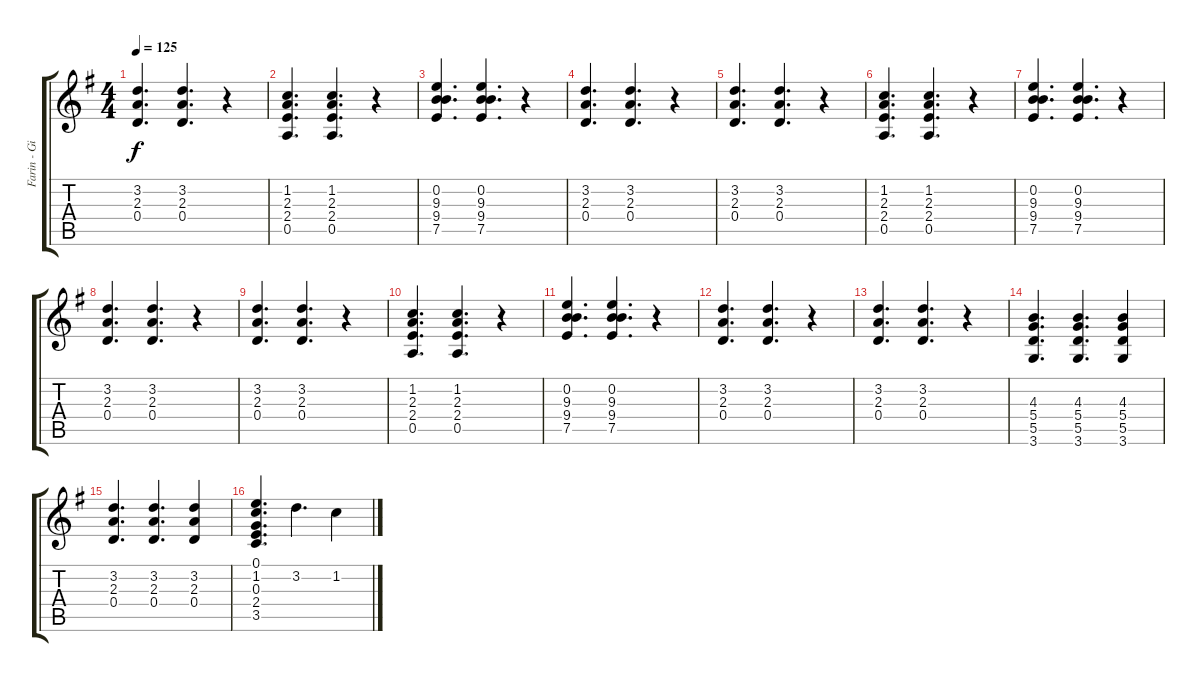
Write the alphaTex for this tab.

\track ("Farin - Gitarre 3 (Clean)" "Farin - Gi") {instrument electricguitarclean}
\staff {score tabs}
\tuning (E4 B3 G3 D3 A2 E2) {hide}
\ts (4 4)
\tempo 125
\clef g2
\ks g
(3.2 2.3 0.4).4{d dy f} (3.2 2.3 0.4).4{d} r.4 |
(1.2 2.3 2.4 0.5).4{d} (1.2 2.3 2.4 0.5).4{d} r.4 |
(0.2 9.3 9.4 7.5).4{d} (0.2 9.3 9.4 7.5).4{d} r.4 |
(3.2 2.3 0.4).4{d} (3.2 2.3 0.4).4{d} r.4 |
(3.2 2.3 0.4).4{d} (3.2 2.3 0.4).4{d} r.4 |
(1.2 2.3 2.4 0.5).4{d} (1.2 2.3 2.4 0.5).4{d} r.4 |
(0.2 9.3 9.4 7.5).4{d} (0.2 9.3 9.4 7.5).4{d} r.4 |
(3.2 2.3 0.4).4{d} (3.2 2.3 0.4).4{d} r.4 |
(3.2 2.3 0.4).4{d} (3.2 2.3 0.4).4{d} r.4 |
(1.2 2.3 2.4 0.5).4{d} (1.2 2.3 2.4 0.5).4{d} r.4 |
(0.2 9.3 9.4 7.5).4{d} (0.2 9.3 9.4 7.5).4{d} r.4 |
(3.2 2.3 0.4).4{d} (3.2 2.3 0.4).4{d} r.4 |
(3.2 2.3 0.4).4{d} (3.2 2.3 0.4).4{d} r.4 |
(4.3 5.4 5.5 3.6).4{d} (4.3 5.4 5.5 3.6).4{d} (4.3 5.4 5.5 3.6).4 |
(3.2 2.3 0.4).4{d} (3.2 2.3 0.4).4{d} (3.2 2.3 0.4).4 |
(0.1 1.2 0.3 2.4 3.5).4{d} 3.2.4{d} 1.2.4
